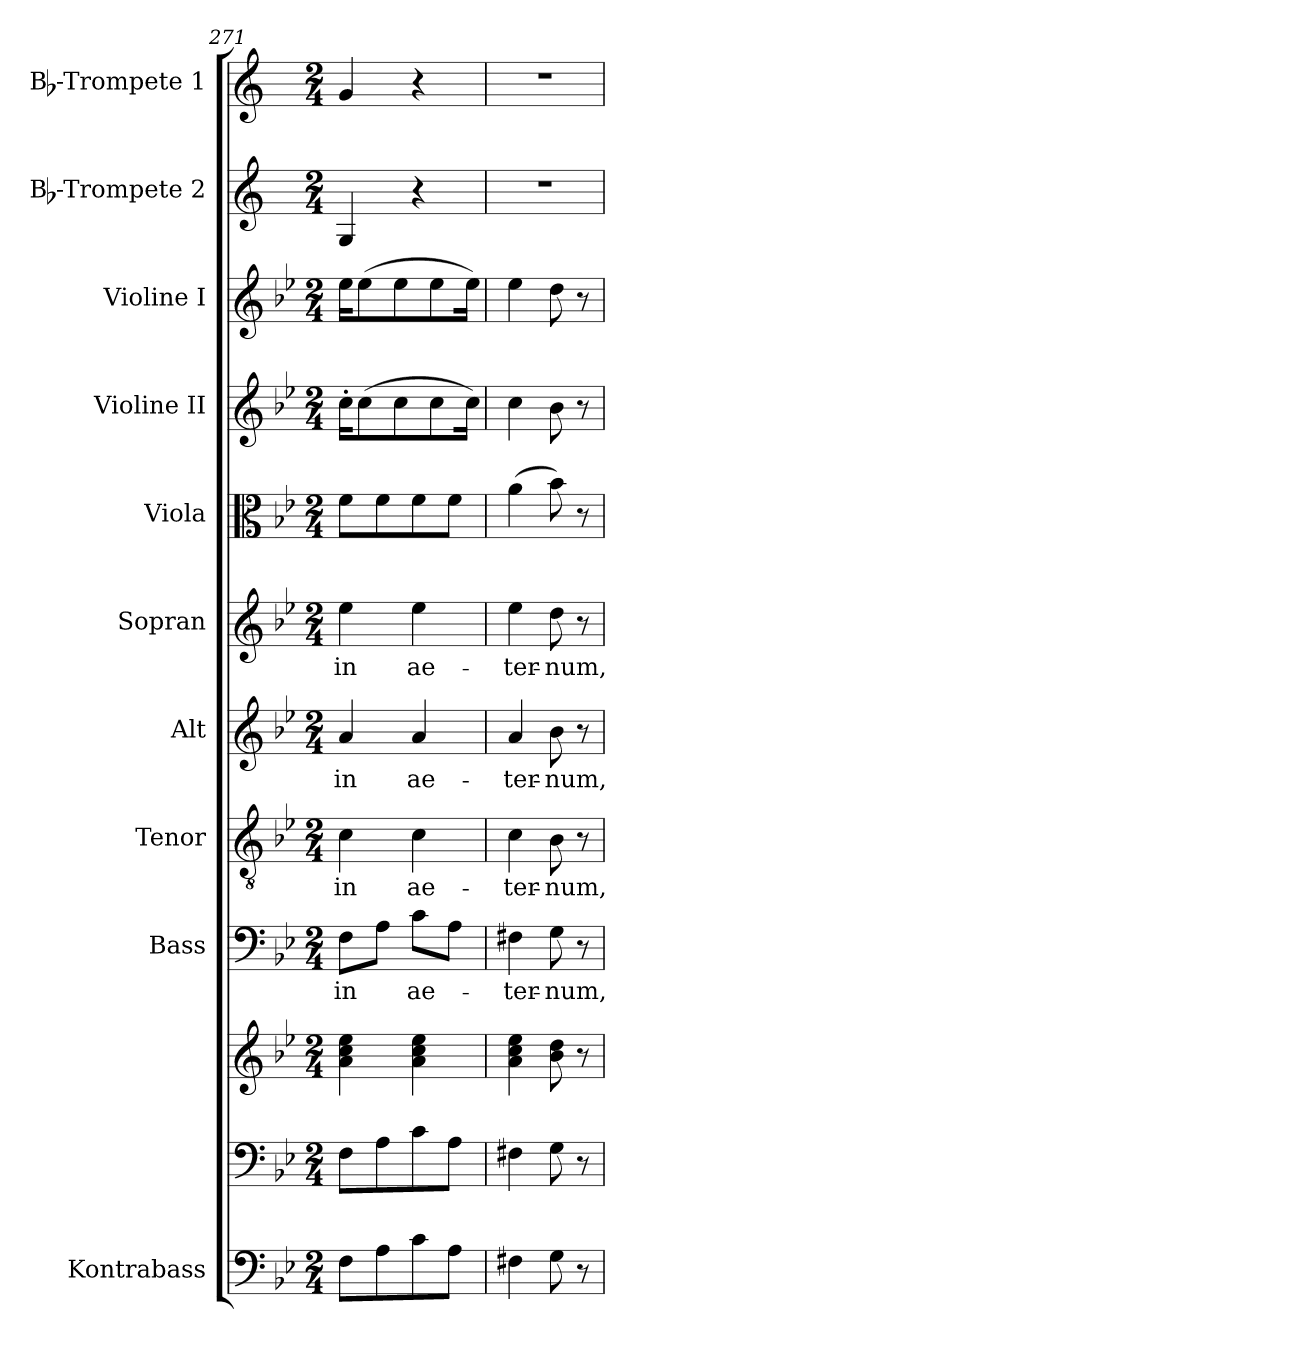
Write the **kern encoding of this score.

**kern	**kern	**kern	**kern	**text	**kern	**text	**kern	**text	**kern	**text	**kern	**kern	**kern	**kern	**kern
*part11	*part10	*part10	*part9	*part9	*part8	*part8	*part7	*part7	*part6	*part6	*part5	*part4	*part3	*part2	*part1
*staff12	*staff11	*staff10	*staff9	*staff9	*staff8	*staff8	*staff7	*staff7	*staff6	*staff6	*staff5	*staff4	*staff3	*staff2	*staff1
*I"Kontrabass	*	*	*I"Bass	*	*I"Tenor	*	*I"Alt	*	*I"Sopran	*	*I"Viola	*I"Violine II	*I"Violine I	*I"Bb-Trompete 2	*I"Bb-Trompete 1
*I'Kb.	*	*	*I'B.	*	*I'T.	*	*I'A.	*	*I'S.	*	*I'Vla.	*I'Vl. II	*I'Vl. I	*I'Bb Trp. 2	*I'Bb Trp. 1
!!LO:PB:g=z
*clefF4	*clefF4	*clefG2	*clefF4	*	*clefGv2	*	*clefG2	*	*clefG2	*	*clefC3	*clefG2	*clefG2	*clefG2	*clefG2
*ITrd7c12	*	*	*	*	*	*	*	*	*	*	*	*	*	*ITrd1c2	*ITrd1c2
*k[b-e-]	*k[b-e-]	*k[b-e-]	*k[b-e-]	*	*k[b-e-]	*	*k[b-e-]	*	*k[b-e-]	*	*k[b-e-]	*k[b-e-]	*k[b-e-]	*k[b-e-]	*k[b-e-]
*B-:	*B-:	*B-:	*B-:	*	*B-:	*	*B-:	*	*B-:	*	*B-:	*B-:	*B-:	*B-:	*B-:
*M2/4	*M2/4	*M2/4	*M2/4	*	*M2/4	*	*M2/4	*	*M2/4	*	*M2/4	*M2/4	*M2/4	*M2/4	*M2/4
=271	=271	=271	=271	=271	=271	=271	=271	=271	=271	=271	=271	=271	=271	=271	=271
!	!	!	!	!LO:LY:b	!	!LO:LY:b	!	!LO:LY:b	!	!LO:LY:b	!	!	!	!	!
8FF\L	8F\L	4a\ 4cc\ 4ee-\	8F\L	in	4c\	in	4a/	in	4ee-\	in	8f\L	16cc'>\KL	16ee-\KL	4F/	4f/
.	.	.	.	.	.	.	.	.	.	.	.	(>8cc\	(>8ee-\	.	.
8AA\	8A\	.	8A\J	.	.	.	.	.	.	.	8f\	.	.	.	.
.	.	.	.	.	.	.	.	.	.	.	.	8cc\	8ee-\	.	.
!	!	!	!	!LO:LY:b	!	!LO:LY:b	!	!LO:LY:b	!	!LO:LY:b	!	!	!	!	!
8C\	8c\	4a\ 4cc\ 4ee-\	8c\L	ae-	4c\	ae-	4a/	ae-	4ee-\	ae-	8f\	.	.	4r	4r
.	.	.	.	.	.	.	.	.	.	.	.	8cc\	8ee-\	.	.
8AA\J	8A\J	.	8A\J	.	.	.	.	.	.	.	8f\J	.	.	.	.
.	.	.	.	.	.	.	.	.	.	.	.	16cc\Jk)	16ee-\Jk)	.	.
=272	=272	=272	=272	=272	=272	=272	=272	=272	=272	=272	=272	=272	=272	=272	=272
!	!	!	!	!LO:LY:b	!	!LO:LY:b	!	!LO:LY:b	!	!LO:LY:b	!	!	!	!	!
4FF#X\	4F#X\	4a\ 4cc\ 4ee-\	4F#X\	-ter-	4c\	-ter-	4a/	-ter-	4ee-\	-ter-	(>4a\	4cc\	4ee-\	2r	2r
!	!	!	!	!LO:LY:b	!	!LO:LY:b	!	!LO:LY:b	!	!LO:LY:b	!	!	!	!	!
8GG\	8G\	8b-\ 8dd\	8G\	-num,	8B-\	-num,	8b-\	-num,	8dd\	-num,	8b-\)	8b-\	8dd\	.	.
8r	8r	8r	8r	.	8r	.	8r	.	8r	.	8r	8r	8r	.	.
=	=	=	=	=	=	=	=	=	=	=	=	=	=	=	=
*-	*-	*-	*-	*-	*-	*-	*-	*-	*-	*-	*-	*-	*-	*-	*-
